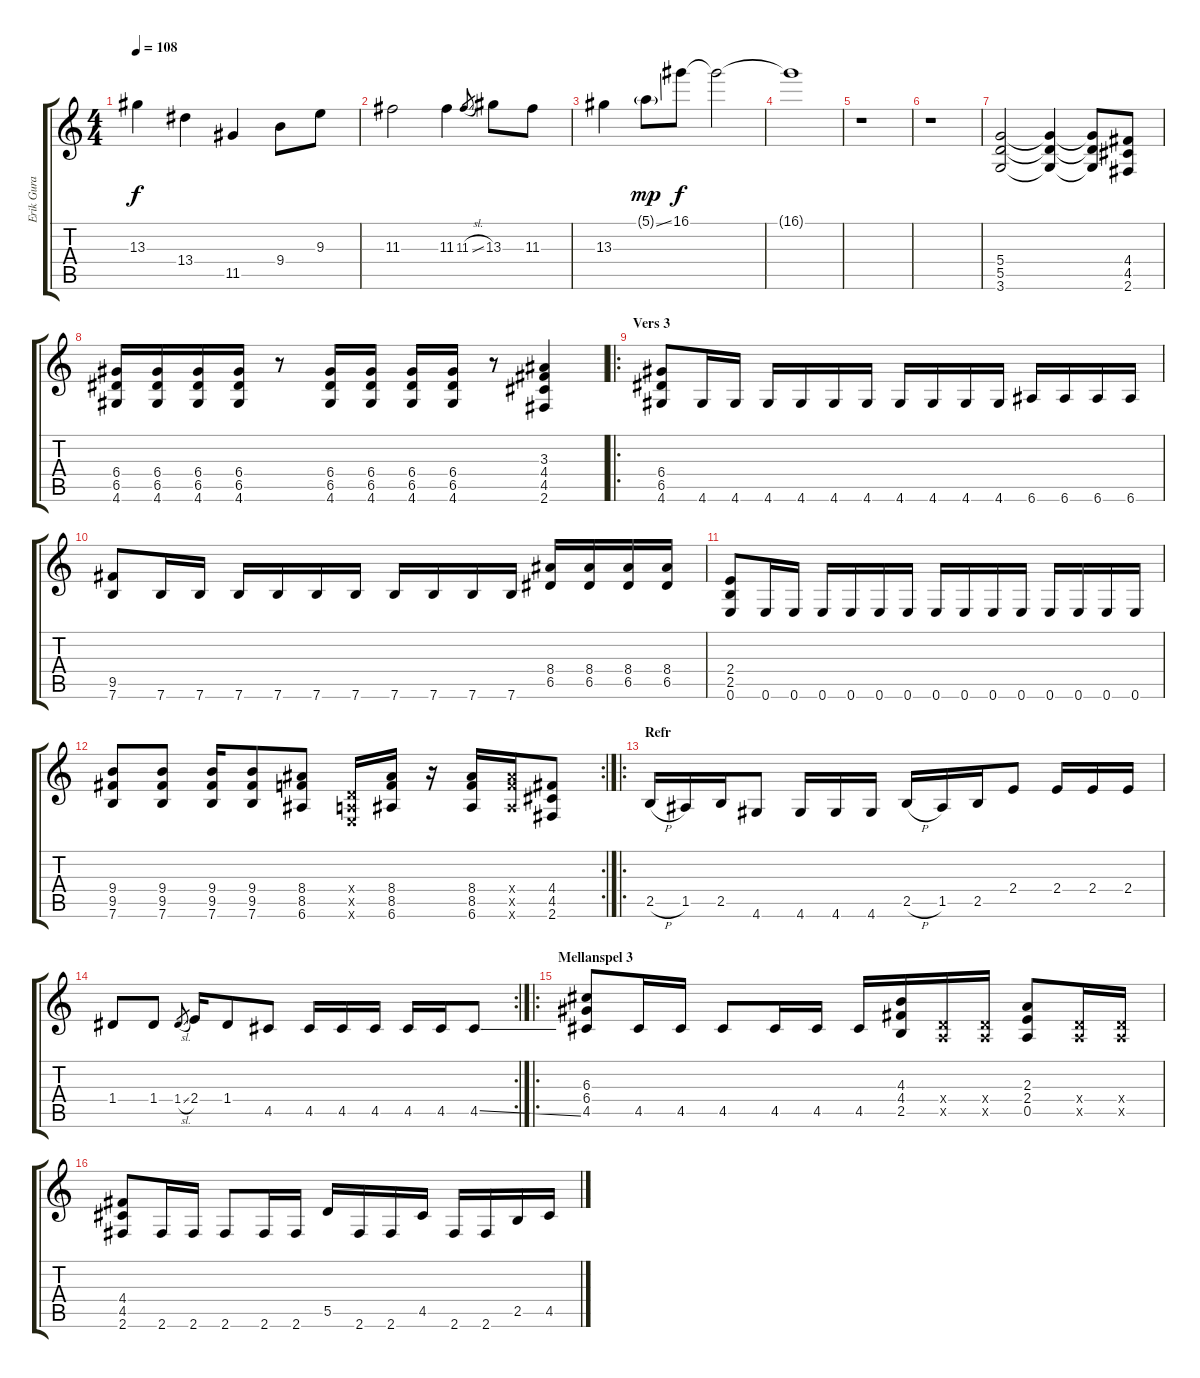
\track ("Erik Gura " "Erik Gura ") {instrument distortionguitar}
\staff {score tabs}
\tuning (E4 B3 G3 D3 A2 E2) {hide}
\ts (4 4)
\tempo 108
\clef g2
\ks c
13.3.4{dy f} 13.4.4 11.5.4 9.4.8 9.3.8 |
11.3.2 11.3.4 11.3{sl}.8{gr} 13.3.8 11.3.8 |
13.3.4 5.1{ss g}.8{dy mp} 16.1.8{dy f} 16.1{t}.2 |
16.1{t}.1 |
r.1 |
r.1 |
(5.4 5.5 3.6).2 (5.4{t} 5.5{t} 3.6{t}).4 (5.4{t} 5.5{t} 3.6{t}).8 (4.4 4.5 2.6).8 |
(6.4 6.5 4.6).16 (6.4 6.5 4.6).16 (6.4 6.5 4.6).16 (6.4 6.5 4.6).16 r.8 (6.4 6.5 4.6).16 (6.4 6.5 4.6).16 (6.4 6.5 4.6).16 (6.4 6.5 4.6).16 r.8 (3.3 4.4 4.5 2.6).4 |
\ro
\section ("" "Vers 3")
(6.4 6.5 4.6).8 4.6.16 4.6.16 4.6.16 4.6.16 4.6.16 4.6.16 4.6.16 4.6.16 4.6.16 4.6.16 6.6.16 6.6.16 6.6.16 6.6.16 |
(9.5 7.6).8 7.6.16 7.6.16 7.6.16 7.6.16 7.6.16 7.6.16 7.6.16 7.6.16 7.6.16 7.6.16 (8.4 6.5).16 (8.4 6.5).16 (8.4 6.5).16 (8.4 6.5).16 |
(2.4 2.5 0.6).8 0.6.16 0.6.16 0.6.16 0.6.16 0.6.16 0.6.16 0.6.16 0.6.16 0.6.16 0.6.16 0.6.16 0.6.16 0.6.16 0.6.16 |
\rc 2
(9.4 9.5 7.6).8 (9.4 9.5 7.6).8 (9.4 9.5 7.6).16 (9.4 9.5 7.6).8 (8.4 8.5 6.6).8 (0.4{x} 0.5{x} 0.6{x}).16 (8.4 8.5 6.6).16 r.16 (8.4 8.5 6.6).16 (8.4{x} 8.5{x} 6.6{x}).16 (4.4 4.5 2.6).8 |
\ro
\section ("" "Refr")
2.5{h}.16 1.5.16 2.5.16 4.6.8 4.6.16 4.6.16 4.6.16 2.5{h}.16 1.5.16 2.5.16 2.4.8 2.4.16 2.4.16 2.4.16 |
\rc 2
1.4.8 1.4.8 1.4{sl}.8{gr} 2.4.16 1.4.8 4.5.8 4.5.16 4.5.16 4.5.16 4.5.16 4.5.16 4.5{ss}.8 |
\ro
\section ("" "Mellanspel 3")
(6.3 6.4 4.5).8 4.5.16 4.5.16 4.5.8 4.5.16 4.5.16 4.5.16 (4.3 4.4 2.5).16 (0.4{x} 0.5{x}).16 (0.4{x} 0.5{x}).16 (2.3 2.4 0.5).8 (0.4{x} 0.5{x}).16 (0.4{x} 0.5{x}).16 |
(4.4 4.5 2.6).8 2.6.16 2.6.16 2.6.8 2.6.16 2.6.16 5.5.16 2.6.16 2.6.16 4.5.16 2.6.16 2.6.16 2.5.16 4.5.16
